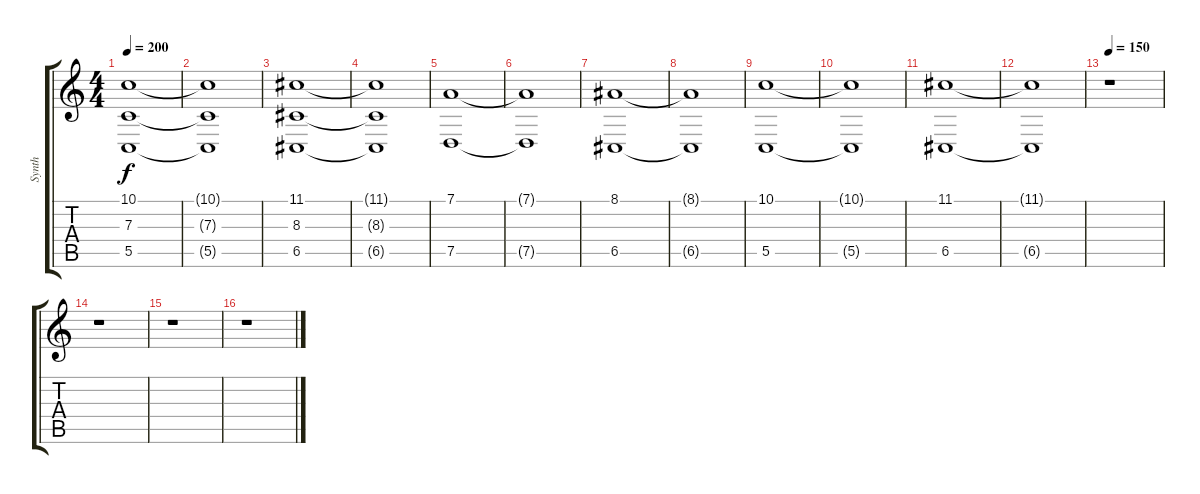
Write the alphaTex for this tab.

\track ("Synth" "Synth") {instrument stringensemble1}
\staff {score tabs}
\tuning (D4 A3 F3 C3 G2 D2) {hide}
\ts (4 4)
\tempo 200
\clef g2
\ks c
(10.1 7.3 5.5).1{dy f} |
(10.1{t} 7.3{t} 5.5{t}).1 |
(11.1 8.3 6.5).1 |
(11.1{t} 8.3{t} 6.5{t}).1 |
(7.1 7.5).1{volume 12} |
(7.1{t} 7.5{t}).1 |
(8.1 6.5).1 |
(8.1{t} 6.5{t}).1 |
(10.1 5.5).1 |
(10.1{t} 5.5{t}).1 |
(11.1 6.5).1 |
(11.1{t} 6.5{t}).1 |
\tempo 150
r.1 |
r.1 |
r.1 |
r.1
